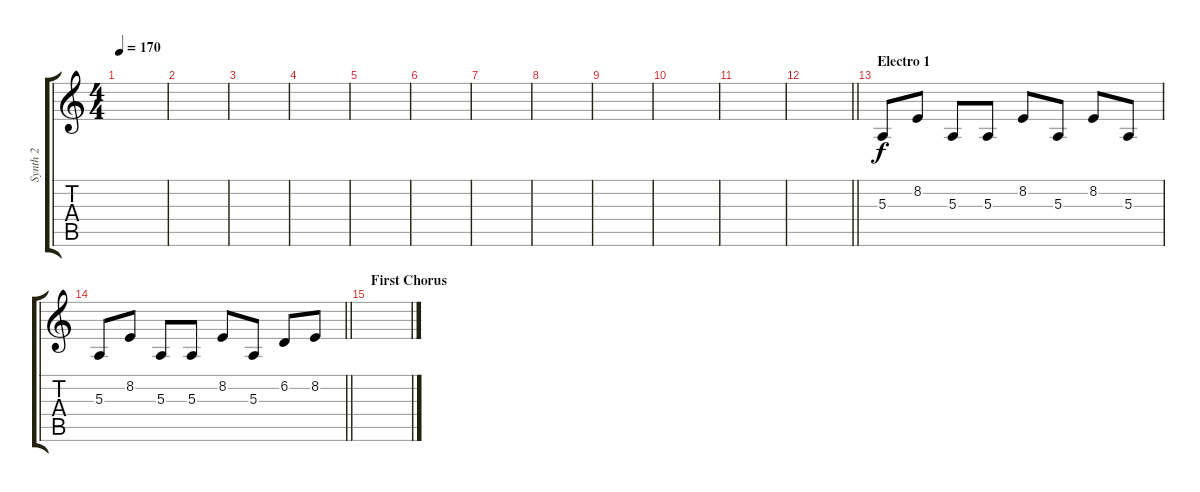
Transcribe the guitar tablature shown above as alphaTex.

\track ("Synth 2" "Synth 2") {instrument lead2sawtooth}
\staff {score tabs}
\tuning (Db4 Ab3 E3 B2 Gb2 B1) {hide}
\ts (4 4)
\tempo 170
\clef g2
\ks c
|
|
|
|
|
|
|
|
|
|
|
\barLineRight lightlight
|
\section ("" "Electro 1")
5.3.8 8.2.8 5.3.8 5.3.8 8.2.8 5.3.8 8.2.8 5.3.8 |
\barLineRight lightlight
5.3.8 8.2.8 5.3.8 5.3.8 8.2.8 5.3.8 6.2.8 8.2.8 |
\section ("" "First Chorus")
